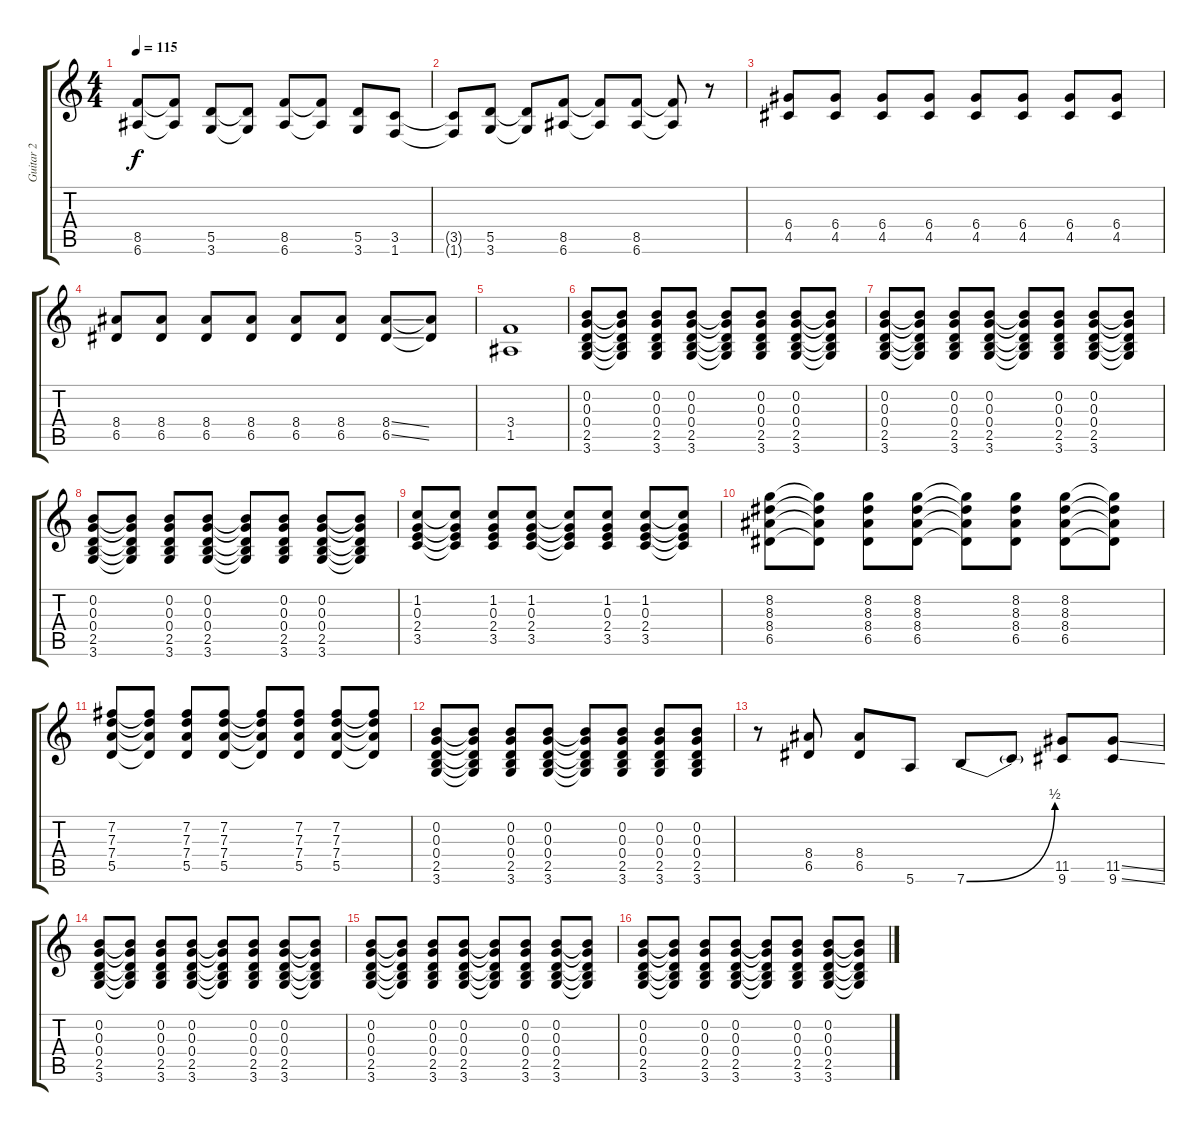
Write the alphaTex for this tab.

\track ("Guitar 2" "Guitar 2") {instrument acousticguitarnylon}
\staff {score tabs}
\tuning (E4 B3 G3 D3 A2 E2) {hide}
\ts (4 4)
\tempo 115
\clef g2
\ks c
(8.5 6.6).8{dy f} (8.5{t} 6.6{t}).8 (5.5 3.6).8 (5.5{t} 3.6{t}).8 (8.5 6.6).8 (8.5{t} 6.6{t}).8 (5.5 3.6).8 (3.5 1.6).8 |
(3.5{t} 1.6{t}).8 (5.5 3.6).8 (5.5{t} 3.6{t}).8 (8.5 6.6).8 (8.5{t} 6.6{t}).8 (8.5 6.6).8 (8.5{t} 6.6{t}).8 r.8 |
(6.4 4.5).8 (6.4 4.5).8 (6.4 4.5).8 (6.4 4.5).8 (6.4 4.5).8 (6.4 4.5).8 (6.4 4.5).8 (6.4 4.5).8 |
(8.4 6.5).8 (8.4 6.5).8 (8.4 6.5).8 (8.4 6.5).8 (8.4 6.5).8 (8.4 6.5).8 (8.4{ss} 6.5{ss}).8 (8.4{t} 6.5{t}).8 |
(3.4 1.5).1 |
(0.2 0.3 0.4 2.5 3.6).8{instrument acousticguitarnylon} (0.2{t} 0.3{t} 0.4{t} 2.5{t} 3.6{t}).8 (0.2 0.3 0.4 2.5 3.6).8 (0.2 0.3 0.4 2.5 3.6).8 (0.2{t} 0.3{t} 0.4{t} 2.5{t} 3.6{t}).8 (0.2 0.3 0.4 2.5 3.6).8 (0.2 0.3 0.4 2.5 3.6).8 (0.2{t} 0.3{t} 0.4{t} 2.5{t} 3.6{t}).8 |
(0.2 0.3 0.4 2.5 3.6).8 (0.2{t} 0.3{t} 0.4{t} 2.5{t} 3.6{t}).8 (0.2 0.3 0.4 2.5 3.6).8 (0.2 0.3 0.4 2.5 3.6).8 (0.2{t} 0.3{t} 0.4{t} 2.5{t} 3.6{t}).8 (0.2 0.3 0.4 2.5 3.6).8 (0.2 0.3 0.4 2.5 3.6).8 (0.2{t} 0.3{t} 0.4{t} 2.5{t} 3.6{t}).8 |
(0.2 0.3 0.4 2.5 3.6).8 (0.2{t} 0.3{t} 0.4{t} 2.5{t} 3.6{t}).8 (0.2 0.3 0.4 2.5 3.6).8 (0.2 0.3 0.4 2.5 3.6).8 (0.2{t} 0.3{t} 0.4{t} 2.5{t} 3.6{t}).8 (0.2 0.3 0.4 2.5 3.6).8 (0.2 0.3 0.4 2.5 3.6).8 (0.2{t} 0.3{t} 0.4{t} 2.5{t} 3.6{t}).8 |
(1.2 0.3 2.4 3.5).8 (1.2{t} 0.3{t} 2.4{t} 3.5{t}).8 (1.2 0.3 2.4 3.5).8 (1.2 0.3 2.4 3.5).8 (1.2{t} 0.3{t} 2.4{t} 3.5{t}).8 (1.2 0.3 2.4 3.5).8 (1.2 0.3 2.4 3.5).8 (1.2{t} 0.3{t} 2.4{t} 3.5{t}).8 |
(8.2 8.3 8.4 6.5).8 (8.2{t} 8.3{t} 8.4{t} 6.5{t}).8 (8.2 8.3 8.4 6.5).8 (8.2 8.3 8.4 6.5).8 (8.2{t} 8.3{t} 8.4{t} 6.5{t}).8 (8.2 8.3 8.4 6.5).8 (8.2 8.3 8.4 6.5).8 (8.2{t} 8.3{t} 8.4{t} 6.5{t}).8 |
(7.2 7.3 7.4 5.5).8 (7.2{t} 7.3{t} 7.4{t} 5.5{t}).8 (7.2 7.3 7.4 5.5).8 (7.2 7.3 7.4 5.5).8 (7.2{t} 7.3{t} 7.4{t} 5.5{t}).8 (7.2 7.3 7.4 5.5).8 (7.2 7.3 7.4 5.5).8 (7.2{t} 7.3{t} 7.4{t} 5.5{t}).8 |
(0.2 0.3 0.4 2.5 3.6).8 (0.2{t} 0.3{t} 0.4{t} 2.5{t} 3.6{t}).8 (0.2 0.3 0.4 2.5 3.6).8 (0.2 0.3 0.4 2.5 3.6).8 (0.2{t} 0.3{t} 0.4{t} 2.5{t} 3.6{t}).8 (0.2 0.3 0.4 2.5 3.6).8 (0.2 0.3 0.4 2.5 3.6).8 (0.2 0.3 0.4 2.5 3.6).8 |
r.8{instrument overdrivenguitar} (8.4 6.5).8 (8.4 6.5).8 5.6.8 7.6{be (bend 0 0 60 2)}.8 7.6{t}.8 (11.5 9.6).8 (11.5{ss} 9.6{ss}).8 |
(0.2 0.3 0.4 2.5 3.6).8{instrument acousticguitarnylon} (0.2{t} 0.3{t} 0.4{t} 2.5{t} 3.6{t}).8 (0.2 0.3 0.4 2.5 3.6).8 (0.2 0.3 0.4 2.5 3.6).8 (0.2{t} 0.3{t} 0.4{t} 2.5{t} 3.6{t}).8 (0.2 0.3 0.4 2.5 3.6).8 (0.2 0.3 0.4 2.5 3.6).8 (0.2{t} 0.3{t} 0.4{t} 2.5{t} 3.6{t}).8 |
(0.2 0.3 0.4 2.5 3.6).8 (0.2{t} 0.3{t} 0.4{t} 2.5{t} 3.6{t}).8 (0.2 0.3 0.4 2.5 3.6).8 (0.2 0.3 0.4 2.5 3.6).8 (0.2{t} 0.3{t} 0.4{t} 2.5{t} 3.6{t}).8 (0.2 0.3 0.4 2.5 3.6).8 (0.2 0.3 0.4 2.5 3.6).8 (0.2{t} 0.3{t} 0.4{t} 2.5{t} 3.6{t}).8 |
(0.2 0.3 0.4 2.5 3.6).8 (0.2{t} 0.3{t} 0.4{t} 2.5{t} 3.6{t}).8 (0.2 0.3 0.4 2.5 3.6).8 (0.2 0.3 0.4 2.5 3.6).8 (0.2{t} 0.3{t} 0.4{t} 2.5{t} 3.6{t}).8 (0.2 0.3 0.4 2.5 3.6).8 (0.2 0.3 0.4 2.5 3.6).8 (0.2{t} 0.3{t} 0.4{t} 2.5{t} 3.6{t}).8
